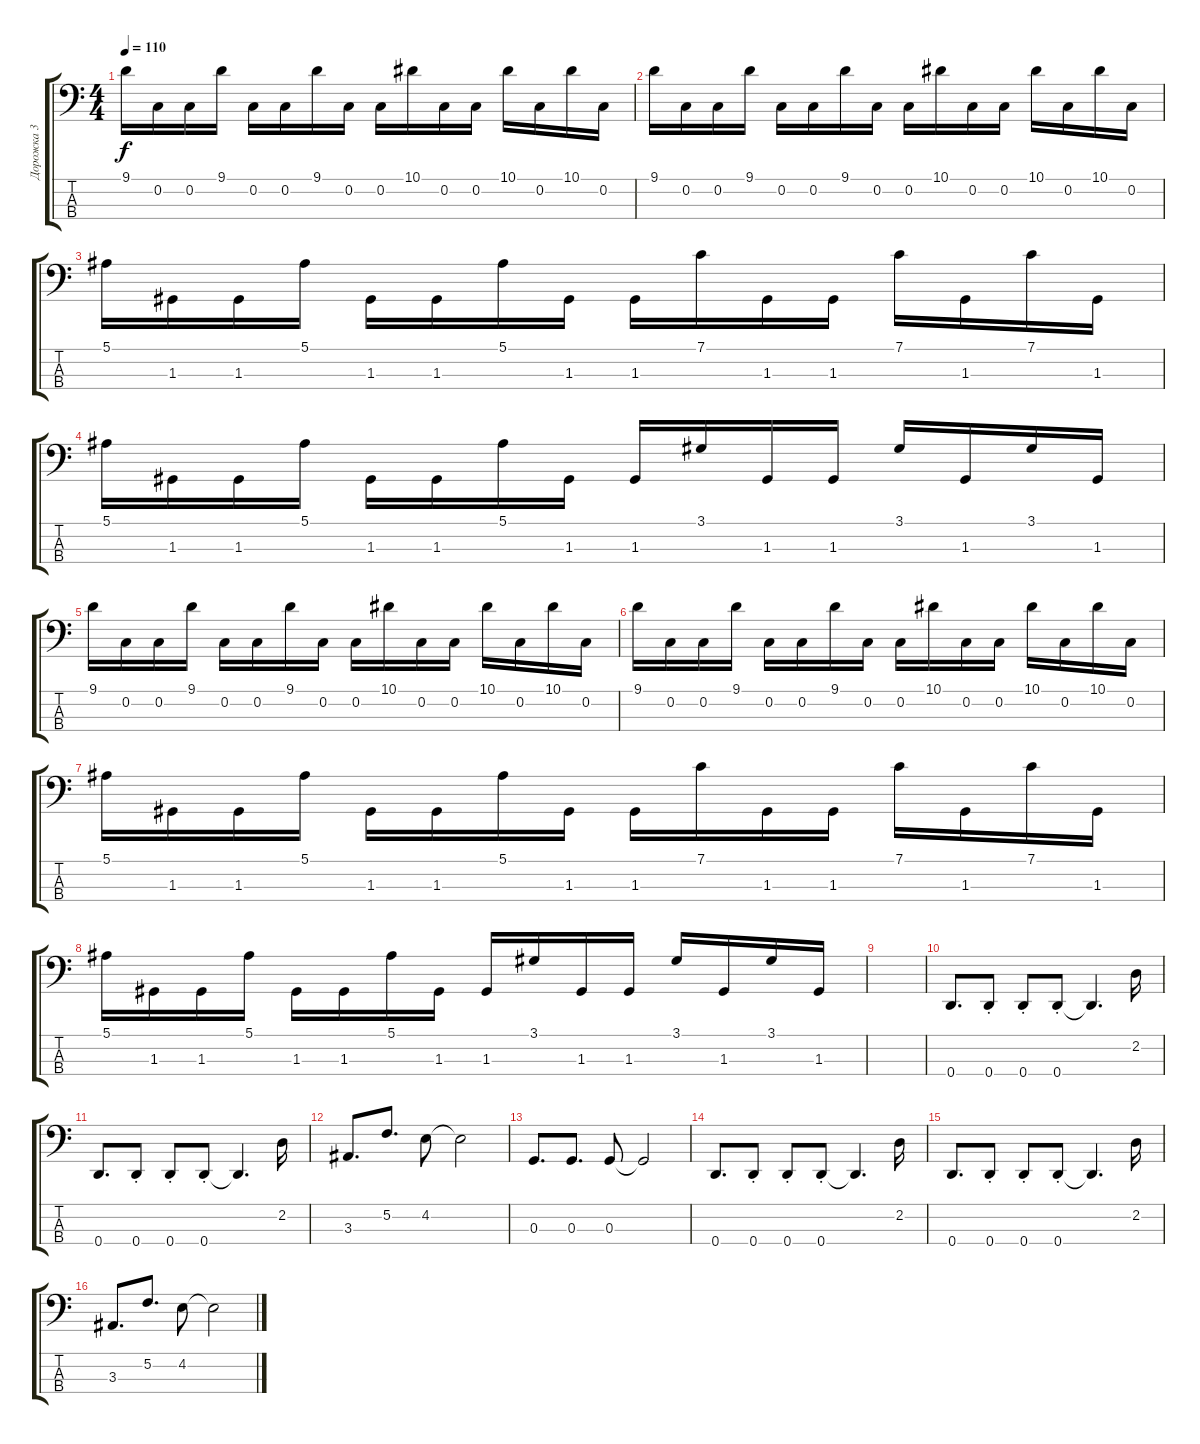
\track ("Дорожка 3" "Дорожка 3") {instrument electricbassfinger}
\staff {score tabs}
\tuning (F2 C2 G1 D1) {hide}
\ts (4 4)
\tempo 110
\clef f4
\ks c
9.1.16{dy f instrument electricbassfinger} 0.2.16 0.2.16 9.1.16 0.2.16 0.2.16 9.1.16 0.2.16 0.2.16 10.1.16 0.2.16 0.2.16 10.1.16 0.2.16 10.1.16 0.2.16 |
9.1.16 0.2.16 0.2.16 9.1.16 0.2.16 0.2.16 9.1.16 0.2.16 0.2.16 10.1.16 0.2.16 0.2.16 10.1.16 0.2.16 10.1.16 0.2.16 |
5.1.16 1.3.16 1.3.16 5.1.16 1.3.16 1.3.16 5.1.16 1.3.16 1.3.16 7.1.16 1.3.16 1.3.16 7.1.16 1.3.16 7.1.16 1.3.16 |
5.1.16 1.3.16 1.3.16 5.1.16 1.3.16 1.3.16 5.1.16 1.3.16 1.3.16 3.1.16 1.3.16 1.3.16 3.1.16 1.3.16 3.1.16 1.3.16 |
9.1.16 0.2.16 0.2.16 9.1.16 0.2.16 0.2.16 9.1.16 0.2.16 0.2.16 10.1.16 0.2.16 0.2.16 10.1.16 0.2.16 10.1.16 0.2.16 |
9.1.16 0.2.16 0.2.16 9.1.16 0.2.16 0.2.16 9.1.16 0.2.16 0.2.16 10.1.16 0.2.16 0.2.16 10.1.16 0.2.16 10.1.16 0.2.16 |
5.1.16 1.3.16 1.3.16 5.1.16 1.3.16 1.3.16 5.1.16 1.3.16 1.3.16 7.1.16 1.3.16 1.3.16 7.1.16 1.3.16 7.1.16 1.3.16 |
5.1.16 1.3.16 1.3.16 5.1.16 1.3.16 1.3.16 5.1.16 1.3.16 1.3.16 3.1.16 1.3.16 1.3.16 3.1.16 1.3.16 3.1.16 1.3.16 |
|
0.4.8{d} 0.4{st}.8 0.4{st}.8 0.4{st}.8 0.4{t}.4{d} 2.2.16 |
0.4.8{d} 0.4{st}.8 0.4{st}.8 0.4{st}.8 0.4{t}.4{d} 2.2.16 |
3.3.8{d} 5.2.8{d} 4.2.8 4.2{t}.2 |
0.3.8{d} 0.3.8{d} 0.3.8 0.3{t}.2 |
0.4.8{d} 0.4{st}.8 0.4{st}.8 0.4{st}.8 0.4{t}.4{d} 2.2.16 |
0.4.8{d} 0.4{st}.8 0.4{st}.8 0.4{st}.8 0.4{t}.4{d} 2.2.16 |
3.3.8{d} 5.2.8{d} 4.2.8 4.2{t}.2
